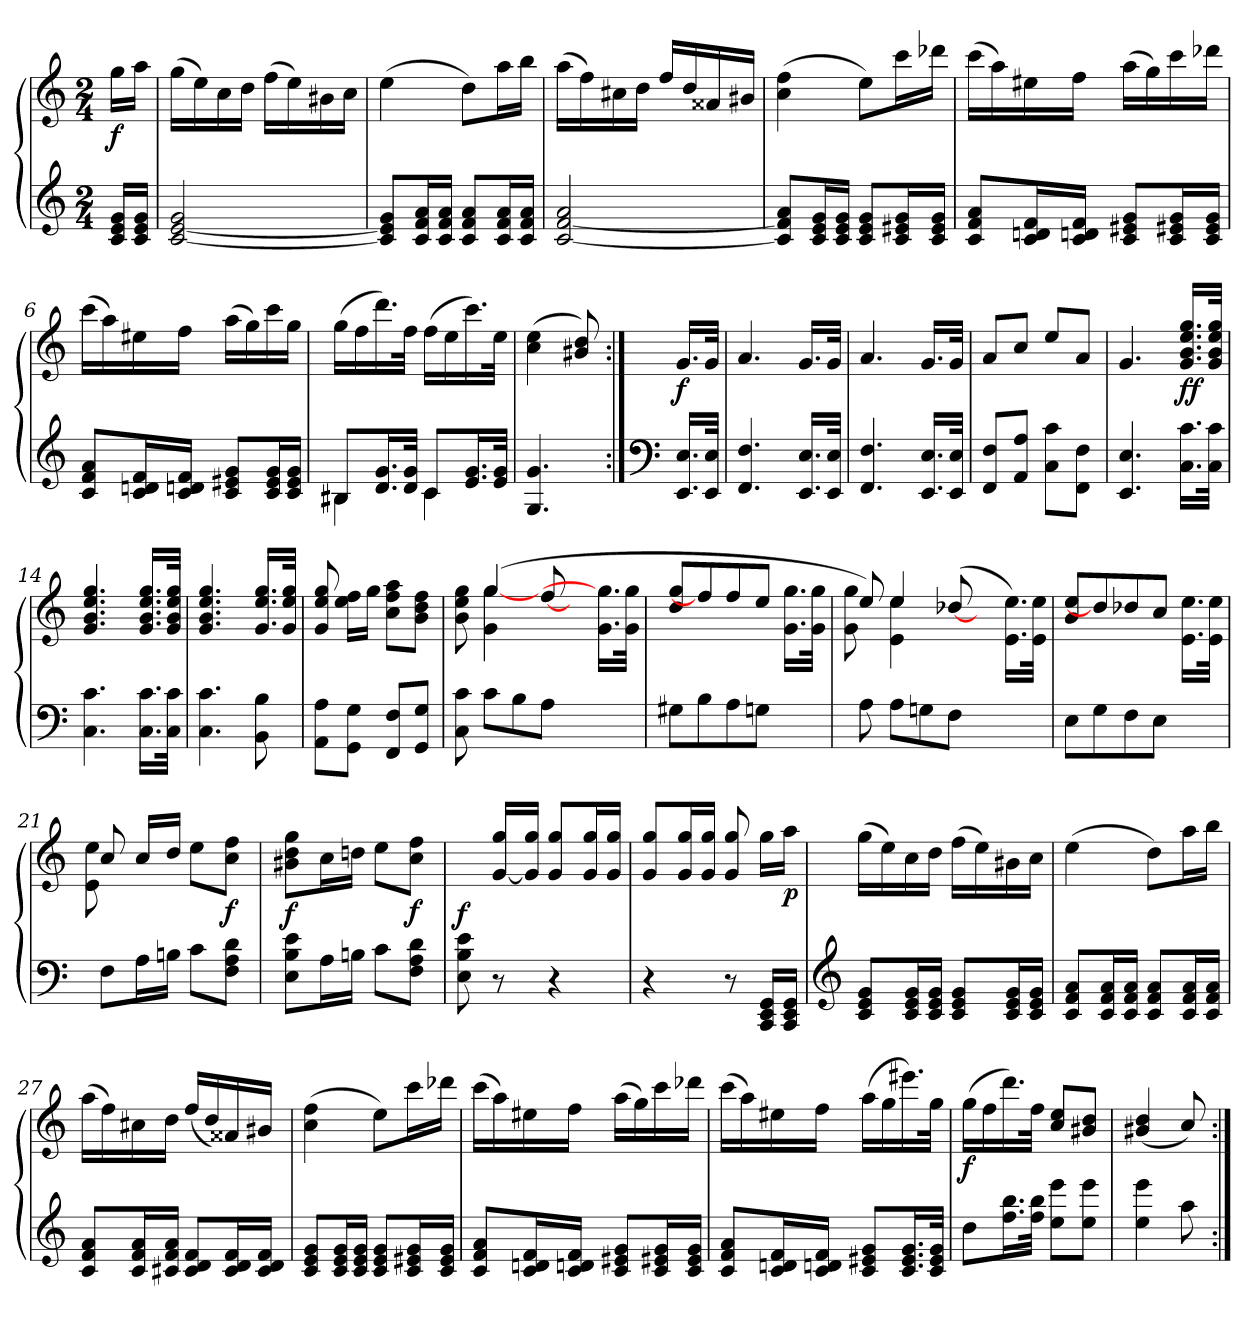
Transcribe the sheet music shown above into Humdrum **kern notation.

**kern	**kern	**dynam
*part1	*part1	*part1
*staff2	*staff1	*staff1/2
*clefG3	*clefG3	*
*M2/4	*M2/4	*
=	=	=
!	!	!LO:DY:b
16A/ 16c/ 16e/LL	16ee\LL	f
16A/ 16c/ 16e/JJ	16ff\JJ	.
=1	=1	=1
[<2A/ [<2c/ 2e/	(>16ee\LL	.
.	16cc\)	.
.	16a\	.
.	16b\JJ	.
.	(>16dd\LL	.
.	16cc\)	.
.	16g#X\	.
.	16a\JJ	.
=2	=2	=2
8A/] 8c/] 8e/L	(>4cc\	.
16A/ 16d/ 16f/L	.	.
16A/ 16d/ 16f/JJ	.	.
8A/ 8d/ 8f/L	8b\L)	.
16A/ 16d/ 16f/L	16ff\L	.
16A/ 16d/ 16f/JJ	16gg\JJ	.
=3	=3	=3
[<2A/ [<2d/ 2f/	(>16ff\LL	.
.	16dd\)	.
.	16a#X\	.
.	16b\JJ	.
.	16dd/LL	.
.	16b/	.
.	16f##X/	.
.	16g#X/JJ	.
=4	=4	=4
8A/] 8d/] 8f/L	(>4a\ 4dd\	.
16A/ 16c/ 16e/L	.	.
16A/ 16c/ 16e/JJ	.	.
8A/ 8c/ 8e/L	8cc\L)	.
16A/ 16c#X/ 16e/L	16aa\L	.
16A/ 16c#/ 16e/JJ	16bb-X\JJ	.
!!LO:LB:g=z
=5	=5	=5
8A/ 8d/ 8f/L	(>16aa\LL	.
.	16ff\)	.
16A/ 16Bn/ 16d/L	16cc#X\	.
16A/ 16Bn/ 16d/JJ	16dd\JJ	.
8A/ 8c#/ 8e/L	(>16ff\LL	.
.	16ee\)	.
16A/ 16c#X/ 16e/L	16aa\	.
16A/ 16c#/ 16e/JJ	16bb-X\JJ	.
=6	=6	=6
8A/ 8d/ 8f/L	(>16aa\LL	.
.	16ff\)	.
16A/ 16Bn/ 16d/L	16cc#X\	.
16A/ 16Bn/ 16d/JJ	16dd\JJ	.
8A/ 8c#/ 8e/L	(>16ff\LL	.
.	16ee\)	.
16A/ 16c#/ 16e/L	16aa\	.
16A/ 16c#/ 16e/JJ	16ee\JJ	.
=7	=7	=7
*^	*	*
8G#X/L	4G#X\	(>16ee\LL	.
.	.	16dd\	.
16.B/ 16.e/L	.	16.bb\)	.
32B/ 32e/JJk	.	32dd\JJk	.
8A/L	4A\	(>16dd\LL	.
.	.	16cc\	.
16.c/ 16.e/L	.	16.aa\)	.
32c/ 32e/JJk	.	32cc\JJk	.
*v	*v	*	*
=8	=8	=8
4.E/ 4.e/	(>4a\ 4cc\	.
.	8g#X/ 8b/)	.
!!LO:LB:g=z
=9:|!	=9:|!	=9:|!
*clefF4	*	*
!	!	!LO:DY:b
16.EE/ 16.E/LL	16.e/LL	f
32EE/ 32E/JJk	32e/JJk	.
=10	=10	=10
4.FF/ 4.F/	4.f/	.
16.EE/ 16.E/LL	16.e/LL	.
32EE/ 32E/JJk	32e/JJk	.
=11	=11	=11
4.FF/ 4.F/	4.f/	.
16.EE/ 16.E/LL	16.e/LL	.
32EE/ 32E/JJk	32e/JJk	.
=12	=12	=12
8FF/ 8F/L	8f/L	.
8AA/ 8A/J	8a/J	.
8C\ 8c\L	8cc/L	.
8FF\ 8F\J	8f/J	.
=13	=13	=13
4.EE/ 4.E/	4.e/	.
!	!	!LO:DY:b
!	!	!LO:DY:n=1:b
16.C\ 16.c\LL	16.e/ 16.g/ 16.cc/ 16.ee/LL	f f
32C\ 32c\JJk	32e/ 32g/ 32cc/ 32ee/JJk	.
=14	=14	=14
4.C\ 4.c\	4.e/ 4.g/ 4.cc/ 4.ee/	.
16.C\ 16.c\LL	16.e/ 16.g/ 16.cc/ 16.ee/LL	.
32C\ 32c\JJk	32e/ 32g/ 32cc/ 32ee/JJk	.
=15	=15	=15
4.C\ 4.c\	4.e/ 4.g/ 4.cc/ 4.ee/	.
8BB\ 8B\	16.e/ 16.cc/ 16.ee/LL	.
.	32e/ 32cc/ 32ee/JJk	.
!!LO:PB:g=z
=16	=16	=16
8AA\ 8A\L	8e/ 8cc/ 8ee/	.
8GG\ 8G\J	16cc\ 16dd\LL	.
.	16ee\JJ	.
8FF/ 8F/L	8a\ 8dd\ 8ff\L	.
8GG/ 8G/J	8g\ 8b\ 8dd\J	.
=17	=17	=17
*	*^	*
8C\ 8c\	8ryy	8g\ 8cc\ 8ee\	.
8c\L	(>4ee/	4e\ [>4ee\	.
8B\	.	.	.
8A\J	[8dd/	4ryy	.
4ryy	4ryy	.	.
.	.	16.e\ 16.ee\]LL	.
.	.	32e\ 32ee\JJk	.
*	*v	*v	*
=18	=18	=18
8G#X\L	8b/ 8ee/L	.
8B\	8dd/]	.
8A\	8dd/	.
8Gn\J	8cc/J	.
8ryy	16.e\ 16.ee\LL	.
.	32e\ 32ee\JJk	.
=19	=19	=19
*	*^	*
8A\	8cc/)	8e\ 8ee\	.
8A\L	4cc/	4c\ 4cc\	.
8Gn\	.	.	.
8F\J	(>[8b-X/	4.ryy	.
4ryy	8ryy	.	.
.	16.c\ 16.cc\LL)	.	.
.	32c\ 32cc\JJk	.	.
*	*v	*v	*
!!LO:LB:g=z
=20	=20	=20
8E\L	8g/ 8cc/L	.
8G\	8b-/]	.
8F\	8b-X/	.
8E\J	8a/J	.
8ryy	16.c\ 16.cc\LL	.
.	32c\ 32cc\JJk	.
=21	=21	=21
*	*^	*
8F\L	8a/	8c\ 8cc\	.
16A\L	16a/LL	4.ryy	.
16Bn\JJ	16b/JJ	.	.
8c\L	8cc\L	.	.
!	!	!	!LO:DY:b
8F\ 8A\ 8d\J	8a\ 8dd\J	.	f
*	*v	*v	*
=22	=22	=22
!	!	!LO:DY:b
8E\ 8B\ 8e\L	8g#X\ 8b\ 8ee\L	f
16A\L	16a\L	.
16Bn\JJ	16bn\JJ	.
8c\L	8cc\L	.
!	!	!LO:DY:b
8F\ 8A\ 8d\J	8a\ 8dd\J	f
=23	=23	=23
!	!	!LO:DY:a=2
8E\ 8B\ 8e\	8ryy	f
8r	[<16e/ 16ee/LL	.
.	16e/] 16ee/JJ	.
4r	8e/ 8ee/L	.
.	16e/ 16ee/L	.
.	16e/ 16ee/JJ	.
=24	=24	=24
4r	8e/ 8ee/L	.
.	16e/ 16ee/L	.
.	16e/ 16ee/JJ	.
8r	8e/ 8ee/	.
16CC/ 16EE/ 16GG/LL	16ee\LL	.
!	!	!LO:DY:b
16CC/ 16EE/ 16GG/JJ	16ff\JJ	p
!!LO:LB:g=z
=25	=25	=25
*clefG3	*	*
8A/ 8c/ 8e/L	(>16ee\LL	.
.	16cc\)	.
16A/ 16c/ 16e/L	16a\	.
16A/ 16c/ 16e/JJ	16b\JJ	.
8A/ 8c/ 8e/L	(>16dd\LL	.
.	16cc\)	.
16A/ 16c/ 16e/L	16g#X\	.
16A/ 16c/ 16e/JJ	16a\JJ	.
=26	=26	=26
8A/ 8d/ 8f/L	(>4cc\	.
16A/ 16d/ 16f/L	.	.
16A/ 16d/ 16f/JJ	.	.
8A/ 8d/ 8f/L	8b\L)	.
16A/ 16d/ 16f/L	16ff\L	.
16A/ 16d/ 16f/JJ	16gg\JJ	.
=27	=27	=27
8A/ 8d/ 8f/L	(>16ff\LL	.
.	16dd\)	.
16A/ 16d/ 16f/L	16a#X\	.
16A#/ 16d/ 16f/JJ	16b\JJ	.
8A#/ 8B/ 8d/L	(<16dd/LL	.
.	16b/)	.
16A#/ 16B/ 16d/L	16f##X/	.
16A#/ 16B/ 16d/JJ	16g#X/JJ	.
=28	=28	=28
8A/ 8c/ 8e/L	(>4a\ 4dd\	.
16A/ 16c/ 16e/L	.	.
16A/ 16c/ 16e/JJ	.	.
8A/ 8c/ 8e/L	8cc\L)	.
16A/ 16c#X/ 16e/L	16aa\L	.
16A/ 16c#/ 16e/JJ	16bb-X\JJ	.
!!LO:LB:g=z
=29	=29	=29
8A/ 8d/ 8f/L	(>16aa\LL	.
.	16ff\)	.
16A/ 16Bn/ 16d/L	16cc#X\	.
16A/ 16Bn/ 16d/JJ	16dd\JJ	.
8A/ 8c#/ 8e/L	(>16ff\LL	.
.	16ee\)	.
16A/ 16c#X/ 16e/L	16aa\	.
16A/ 16c#/ 16e/JJ	16bb-X\JJ	.
=30	=30	=30
8A/ 8d/ 8f/L	(>16aa\LL	.
.	16ff\)	.
16A/ 16Bn/ 16d/L	16cc#X\	.
16A/ 16Bn/ 16d/JJ	16dd\JJ	.
8A/ 8c#/ 8e/L	(>16ff\LL	.
.	16ee\	.
16.A/ 16.c#/ 16.e/L	16.ccc#\)	.
32A/ 32c#/ 32e/JJk	32ee\JJk	.
=31	=31	=31
!	!	!LO:DY:b
8b\L	(>16ee\LL	f
.	16dd\	.
16.dd\ 16.gg\L	16.bb\)	.
32dd\ 32gg\JJk	32dd\JJk	.
8cc\ 8ccc\L	8a/ 8cc/L	.
8cc\ 8ccc\J	8g#X/ 8b/J	.
=32	=32	=32
4cc\ 4ccc\	(<4g#X/ 4b/	.
8ff\	8a/)	.
=:|!	=:|!	=:|!
*-	*-	*-
